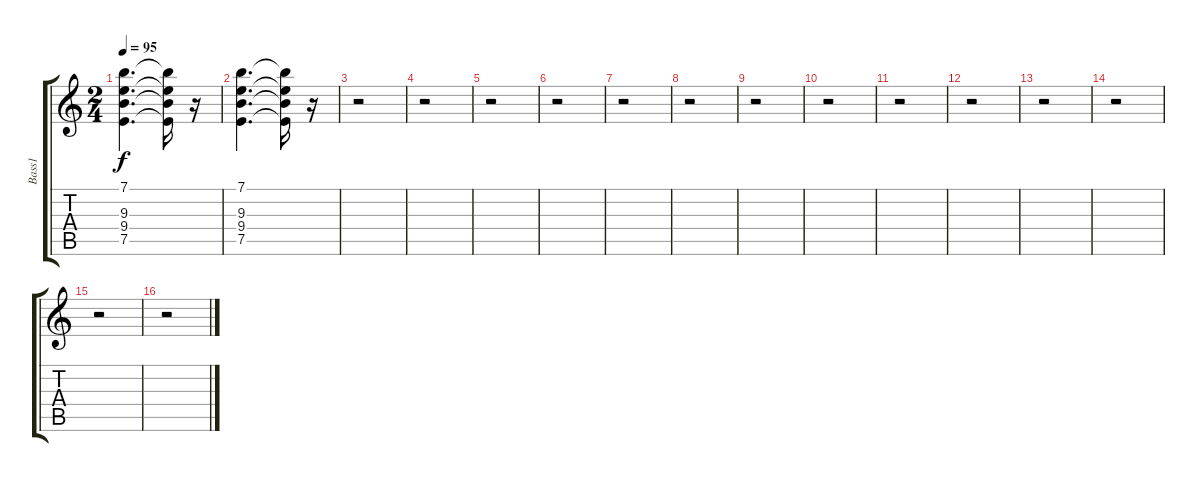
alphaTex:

\track ("Bass1" "Bass1") {instrument acousticbass}
\staff {score tabs}
\tuning (E4 B3 G3 D3 A2 E2) {hide}
\ts (2 4)
\tempo 95
\clef g2
\ks c
(7.1 9.3 9.4 7.5).4{d dy f} (7.1{t} 9.3{t} 9.4{t} 7.5{t}).16 r.16 |
(7.1 9.3 9.4 7.5).4{d} (7.1{t} 9.3{t} 9.4{t} 7.5{t}).16 r.16 |
r.2 |
r.2 |
r.2 |
r.2 |
r.2 |
r.2 |
r.2 |
r.2 |
r.2 |
r.2 |
r.2 |
r.2 |
r.2 |
r.2
